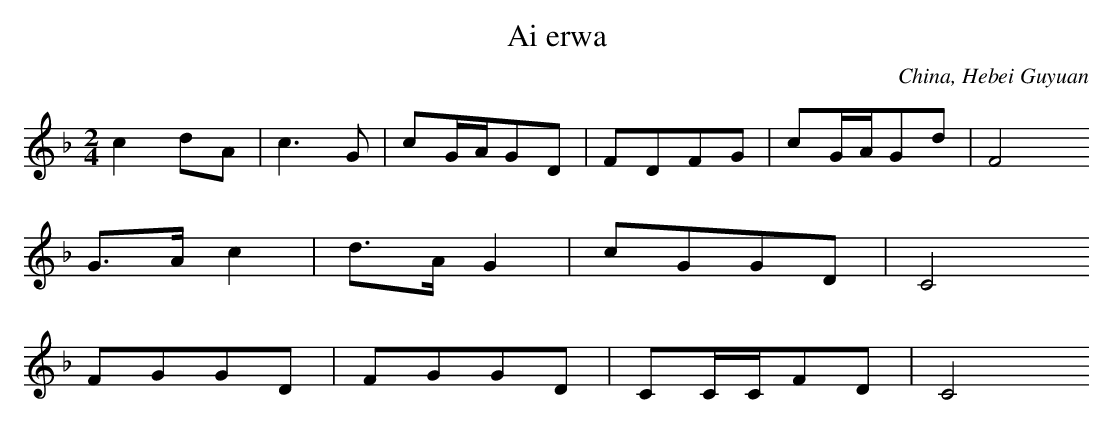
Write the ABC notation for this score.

X:1
T: Ai erwa
O: China, Hebei Guyuan
M: 2/4
L: 1/16
K: F
c4d2A2 | c6G2 | c2GAG2D2 | F2D2F2G2 | c2GAG2d2 | F8
G3Ac4 | d3AG4 | c2G2G2D2 | C8
F2G2G2D2 | F2G2G2D2 | C2CCF2D2 | C8
